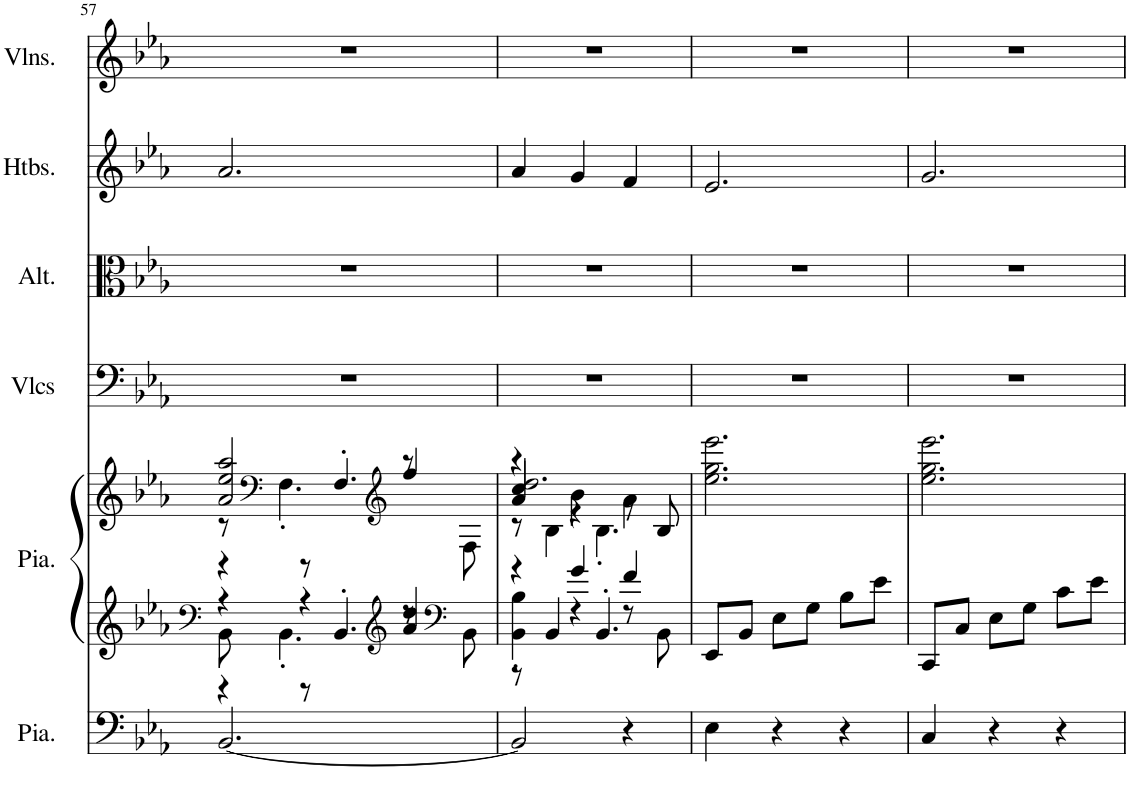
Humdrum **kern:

**kern	**kern	**kern	**kern	**kern	**kern	**kern
*part6	*part5	*part5	*part4	*part3	*part2	*part1
*staff7	*staff6	*staff5	*staff4	*staff3	*staff2	*staff1
*I"Piano, Pedals	*I"Piano, Organ	*	*I"Violoncelles, Bass	*I"Altos, Tenor	*I"Hautbois, Alto	*I"Violons, Soprano
*I'Pia.	*I'Pia.	*	*I'Vlcs	*I'Alt.	*I'Htbs.	*I'Vlns.
!!LO:PB:g=z
*clefF4	*clefF4	*clefG2	*clefF4	*clefC3	*clefG2	*clefG2
*k[b-e-a-]	*k[b-e-a-]	*k[b-e-a-]	*k[b-e-a-]	*k[b-e-a-]	*k[b-e-a-]	*k[b-e-a-]
*M3/4	*M3/4	*M3/4	*M3/4	*M3/4	*M3/4	*M3/4
=57	=57	=57	=57	=57	=57	=57
*	*^	*^	*	*	*	*
*	*	*^	*	*^	*	*	*	*
[2.BB-/	4r	8BB-\	4r	2a-/ 2ee-/ 2aa-/	8r	4r	2.r	2.r	2.a-/	2.r
*	*	*	*	*clefF4	*	*	*	*	*	*
.	.	4.BB-'\	.	.	4.F'\	.	.	.	.	.
.	4r	.	8r	.	.	8r	.	.	.	.
.	.	.	4.BB-'/	.	.	4.F'/	.	.	.	.
*	*clefG2	*	*	*clefG2	*	*	*	*	*	*
.	4a-/ 4dd/	8r	.	4ff/	8r	.	.	.	.	.
*	*clefF4	*	*	*	*	*	*	*	*	*
.	.	8BB-\	.	.	8F\	.	.	.	.	.
=58	=58	=58	=58	=58	=58	=58	=58	=58	=58	=58
*	*	*	*	*	*	*^	*	*	*	*
2BB-/]	4r	4BB-\' 4B-\'	8r	2.dd/	4r	4a-/ 4cc/	8r	2.r	2.r	4a-/	2.r
.	.	.	4BB-/	.	.	.	4B-\	.	.	.	.
.	4g/	4r	.	.	4b-\	4r	.	.	.	4g/	.
.	.	.	4.BB-'/	.	.	.	4.B-'\	.	.	.	.
4r	4f/	8r	.	.	4a-\	8r	.	.	.	4f/	.
.	.	8BB-\	.	.	.	8B-/	.	.	.	.	.
*	*v	*v	*v	*	*	*	*	*	*	*	*
*	*	*v	*v	*v	*v	*	*	*	*
=59	=59	=59	=59	=59	=59	=59
4E-\	8EE-/L	2.ee-\ 2.gg\ 2.eee-\	2.r	2.r	2.e-/	2.r
.	8BB-/J	.	.	.	.	.
4r	8E-\L	.	.	.	.	.
.	8G\J	.	.	.	.	.
4r	8B-\L	.	.	.	.	.
.	8e-\J	.	.	.	.	.
=60	=60	=60	=60	=60	=60	=60
4C/	8CC/L	2.ee-\ 2.gg\ 2.eee-\	2.r	2.r	2.g/	2.r
.	8C/J	.	.	.	.	.
4r	8E-\L	.	.	.	.	.
.	8G\J	.	.	.	.	.
4r	8c\L	.	.	.	.	.
.	8e-\J	.	.	.	.	.
=	=	=	=	=	=	=
*-	*-	*-	*-	*-	*-	*-
